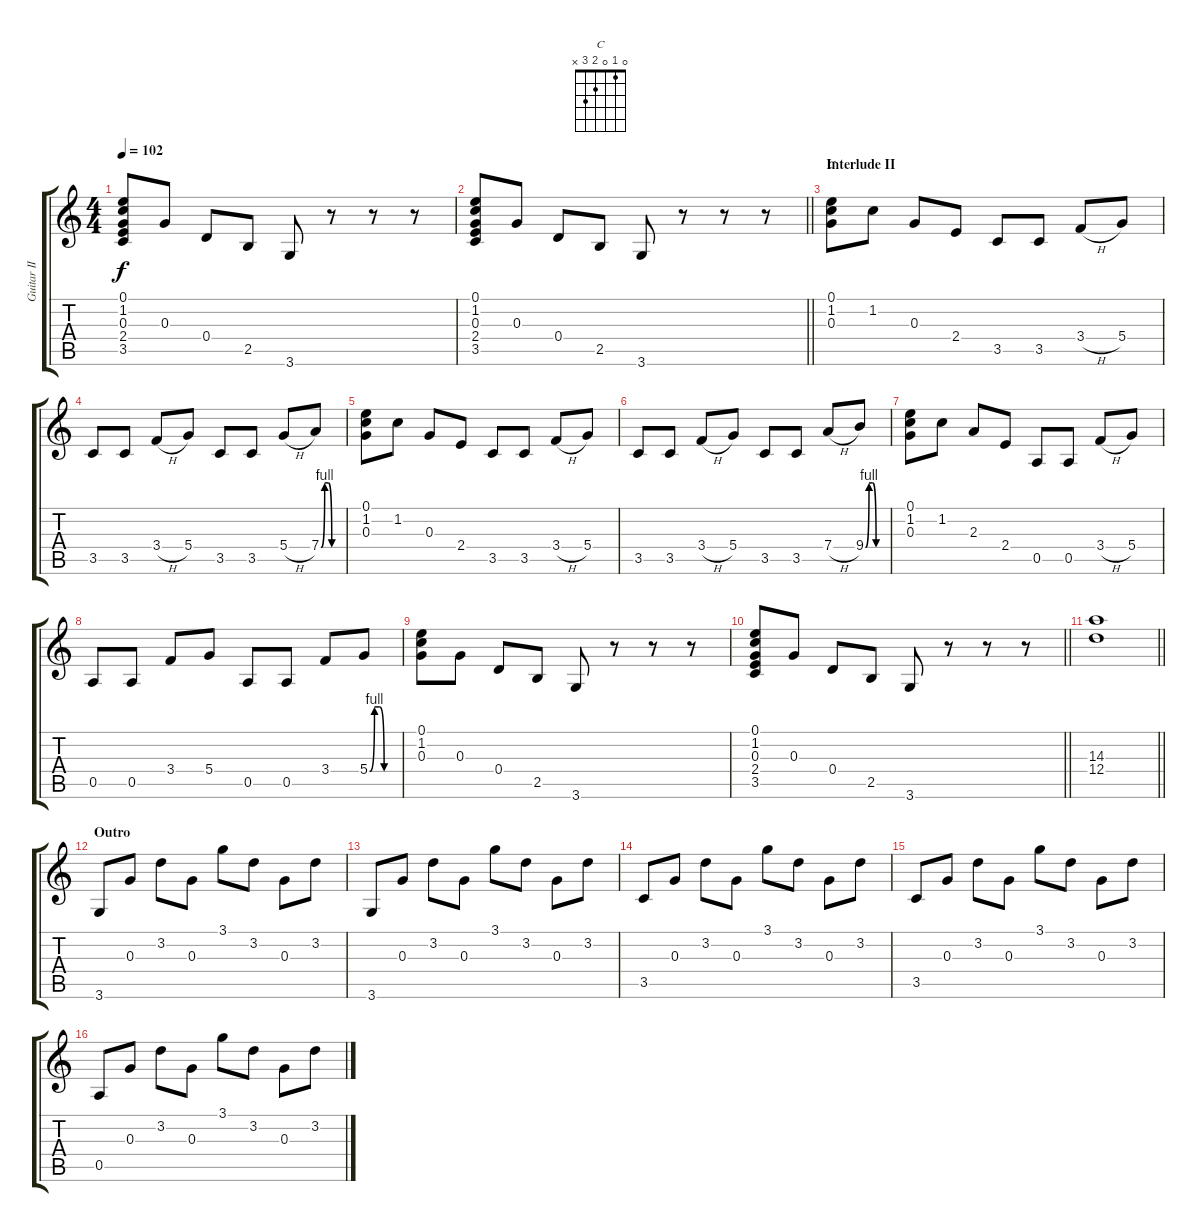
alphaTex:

\track ("Guitar II" "Guitar II") {instrument acousticguitarsteel}
\staff {score tabs}
\tuning (E4 B3 G3 D3 A2 E2) {hide}
\chord ("C" 0 1 0 2 3 x)
\ts (4 4)
\tempo 102
\clef g2
\ks c
(0.1 1.2 0.3 2.4 3.5).8{dy f} 0.3.8 0.4.8 2.5.8 3.6.8 r.8 r.8 r.8 |
\barLineRight lightlight
(0.1 1.2 0.3 2.4 3.5).8 0.3.8 0.4.8 2.5.8 3.6.8 r.8 r.8 r.8 |
\section ("" "Interlude II")
(0.1 1.2 0.3).8{ch "C"} 1.2.8 0.3.8 2.4.8 3.5.8 3.5.8 3.4{h}.8 5.4.8 |
3.5.8 3.5.8 3.4{h}.8 5.4.8 3.5.8 3.5.8 5.4{h}.8 7.4{be (custom 0 0 10 4 20 4 30 0 60 0)}.8 |
(0.1 1.2 0.3).8 1.2.8 0.3.8 2.4.8 3.5.8 3.5.8 3.4{h}.8 5.4.8 |
3.5.8 3.5.8 3.4{h}.8 5.4.8 3.5.8 3.5.8 7.4{h}.8 9.4{be (custom 0 0 10 4 20 4 30 0 60 0)}.8 |
(0.1 1.2 0.3).8 1.2.8 2.3.8 2.4.8 0.5.8 0.5.8 3.4{h}.8 5.4.8 |
0.5.8 0.5.8 3.4.8 5.4.8 0.5.8 0.5.8 3.4.8 5.4{be (custom 0 0 10 4 20 4 30 0 60 0)}.8 |
(0.1 1.2 0.3).8 0.3.8 0.4.8 2.5.8 3.6.8 r.8 r.8 r.8 |
\barLineRight lightlight
(0.1 1.2 0.3 2.4 3.5).8 0.3.8 0.4.8 2.5.8 3.6.8 r.8 r.8 r.8 |
\barLineRight lightlight
(14.3 12.4).1 |
\section ("" "Outro ")
3.6.8 0.3.8 3.2.8 0.3.8 3.1.8 3.2.8 0.3.8 3.2.8 |
3.6.8 0.3.8 3.2.8 0.3.8 3.1.8 3.2.8 0.3.8 3.2.8 |
3.5.8 0.3.8 3.2.8 0.3.8 3.1.8 3.2.8 0.3.8 3.2.8 |
3.5.8 0.3.8 3.2.8 0.3.8 3.1.8 3.2.8 0.3.8 3.2.8 |
0.5.8 0.3.8 3.2.8 0.3.8 3.1.8 3.2.8 0.3.8 3.2.8
